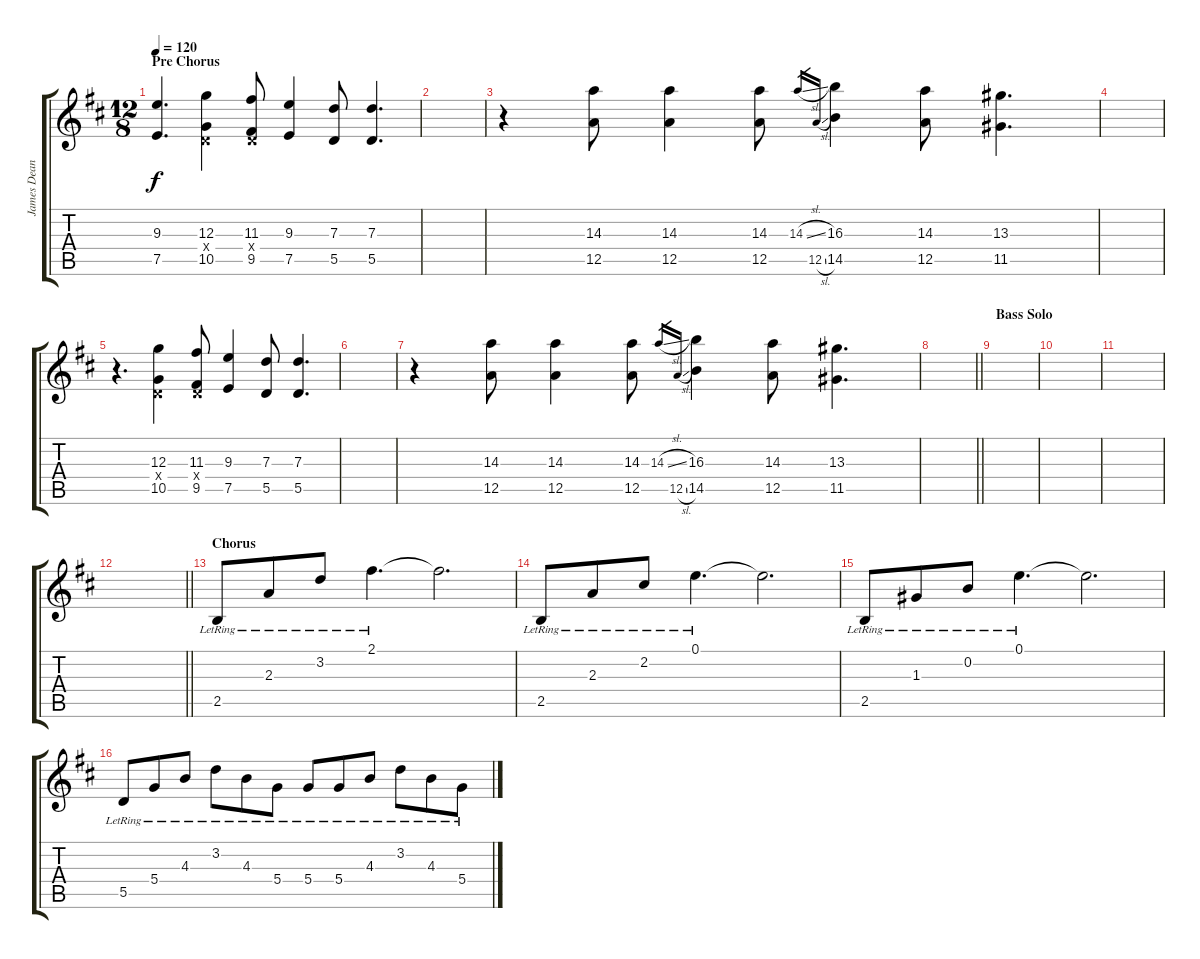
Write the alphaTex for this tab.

\track ("James Dean Bradfield (Guitar)" "James Dean") {instrument electricguitarclean}
\staff {score tabs}
\tuning (E4 B3 G3 D3 A2 E2) {hide}
\ts (12 8)
\section ("" "Pre Chorus")
\tempo 120
\clef g2
\ks d
(9.3 7.5).4{d dy f volume 13} (12.3 0.4{x} 10.5).4 (11.3 0.4{x} 9.5).8 (9.3 7.5).4 (7.3 5.5).8 (7.3 5.5).4{d} |
|
r.4 (14.3 12.5).8 (14.3 12.5).4 (14.3 12.5).8 14.3{sl}.16{gr} 12.5{sl}.16{gr} (16.3 14.5).4 (14.3 12.5).8 (13.3 11.5).4{d} |
|
r.4{d} (12.3 0.4{x} 10.5).4 (11.3 0.4{x} 9.5).8 (9.3 7.5).4 (7.3 5.5).8 (7.3 5.5).4{d} |
|
r.4 (14.3 12.5).8 (14.3 12.5).4 (14.3 12.5).8 14.3{sl}.16{gr} 12.5{sl}.16{gr} (16.3 14.5).4 (14.3 12.5).8 (13.3 11.5).4{d} |
\barLineRight lightlight
|
\section ("" "Bass Solo")
|
|
|
\barLineRight lightlight
|
\section ("" "Chorus")
2.5{lr}.8{volume 13 instrument electricguitarclean} 2.3{lr}.8 3.2{lr}.8 2.1{lr}.4{d} 2.1{t}.2{d} |
2.5{lr}.8 2.3{lr}.8 2.2{lr}.8 0.1{lr}.4{d} 0.1{t}.2{d} |
2.5{lr}.8 1.3{lr}.8 0.2{lr}.8 0.1{lr}.4{d} 0.1{t}.2{d} |
5.5{lr}.8 5.4{lr}.8 4.3{lr}.8 3.2{lr}.8 4.3{lr}.8 5.4{lr}.8 5.4{lr}.8 5.4{lr}.8 4.3{lr}.8 3.2{lr}.8 4.3{lr}.8 5.4{lr}.8
